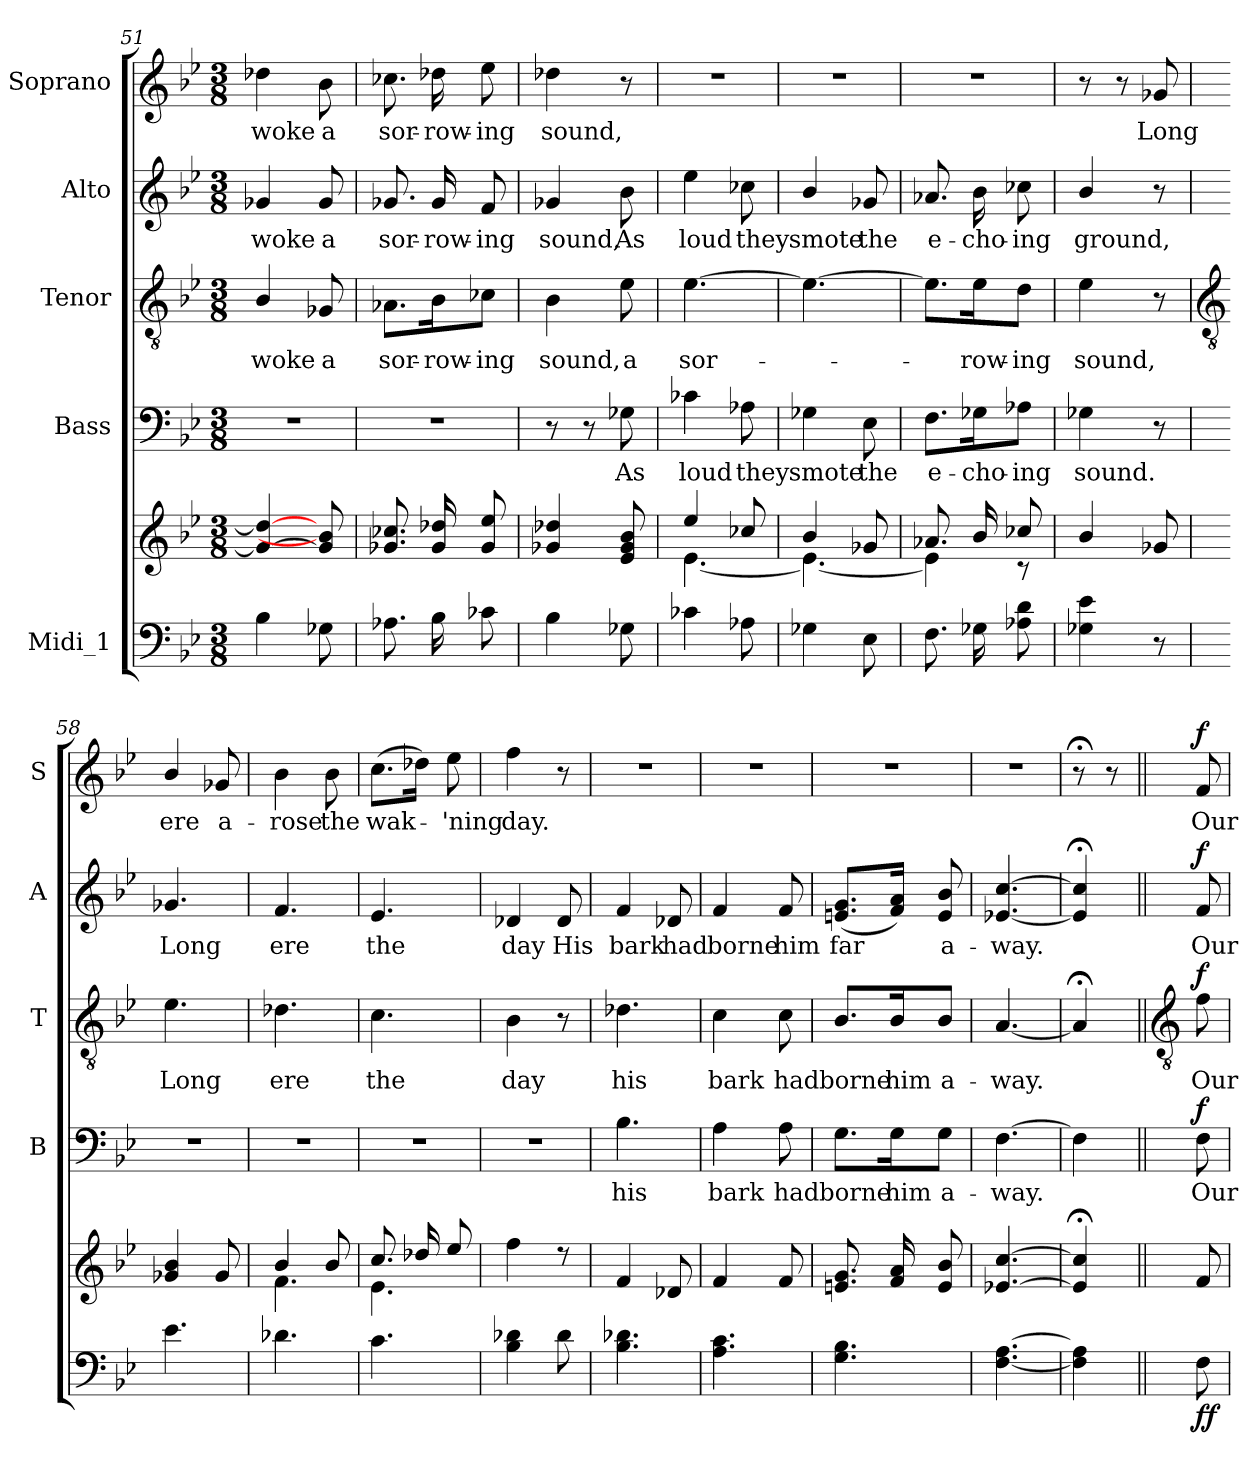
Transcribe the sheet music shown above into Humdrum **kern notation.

**kern	**kern	**dynam	**kern	**text	**dynam	**kern	**text	**dynam	**kern	**text	**dynam	**kern	**text	**dynam
*part5	*part5	*part5	*part4	*part4	*part4	*part3	*part3	*part3	*part2	*part2	*part2	*part1	*part1	*part1
*staff6	*staff5	*staff5/6	*staff4	*staff4	*staff4	*staff3	*staff3	*staff3	*staff2	*staff2	*staff2	*staff1	*staff1	*staff1
*I"Midi_1	*	*	*I"Bass	*	*	*I"Tenor	*	*	*I"Alto	*	*	*I"Soprano	*	*
*	*	*	*I'B	*	*	*I'T	*	*	*I'A	*	*	*I'S	*	*
*clefF4	*clefG2	*	*clefF4	*	*	*clefGv2	*	*	*clefG2	*	*	*clefG2	*	*
*k[b-e-]	*k[b-e-]	*	*k[b-e-]	*	*	*k[b-e-]	*	*	*k[b-e-]	*	*	*k[b-e-]	*	*
*B-:	*B-:	*	*B-:	*	*	*B-:	*	*	*B-:	*	*	*B-:	*	*
*M3/8	*M3/8	*	*M3/8	*	*	*M3/8	*	*	*M3/8	*	*	*M3/8	*	*
=51	=51	=51	=51	=51	=51	=51	=51	=51	=51	=51	=51	=51	=51	=51
*	*^	*	*	*	*	*	*	*	*	*	*	*	*	*
!	!	!LO:N:vis=1	!	!LO:N:vis=1	!	!	!	!LO:LY:b	!	!	!LO:LY:b	!	!	!LO:LY:b	!
4B-\	4g-_ 4dd-_	4.ryy	.	4.r	.	.	4B-/	woke	.	4g-X	woke	.	4dd-X	woke	.
!	!	!	!	!	!	!	!	!LO:LY:b	!	!	!LO:LY:b	!	!	!LO:LY:b	!
8G-X	8g-] 8b-]	.	.	.	.	.	8G-X	a	.	8g-	a	.	8b-	a	.
=52	=52	=52	=52	=52	=52	=52	=52	=52	=52	=52	=52	=52	=52	=52	=52
!	!	!LO:N:vis=1	!	!LO:N:vis=1	!	!	!	!LO:LY:b	!	!	!LO:LY:b	!	!	!LO:LY:b	!
8.A-XL	8.g-X 8.cc-XL	4.ryy	.	4.r	.	.	8.A-X\L	sor-	.	8.g-X	sor-	.	8.cc-X	sor-	.
!	!	!	!	!	!	!	!	!LO:LY:b	!	!	!LO:LY:b	!	!	!LO:LY:b	!
16B-L	16g- 16dd-XL	.	.	.	.	.	16B-\K	-row-	.	16g-	-row-	.	16dd-X	-row-	.
!	!	!	!	!	!	!	!	!LO:LY:b	!	!	!LO:LY:b	!	!	!LO:LY:b	!
8c-XJ	8g- 8ee-J	.	.	.	.	.	8c-X\J	-ing	.	8f	-ing	.	8ee-	-ing	.
=53	=53	=53	=53	=53	=53	=53	=53	=53	=53	=53	=53	=53	=53	=53	=53
!	!	!LO:N:vis=1	!	!	!	!	!	!LO:LY:b	!	!	!LO:LY:b	!	!	!LO:LY:b	!
4B-	4g-X 4dd-X	4.ryy	.	8r	.	.	4B-	sound,	.	4g-X	sound,	.	4dd-X	sound,	.
.	.	.	.	8r	.	.	.	.	.	.	.	.	.	.	.
!	!	!	!	!	!LO:LY:b	!	!	!LO:LY:b	!	!	!LO:LY:b	!	!	!	!
8G-X	8e- 8g- 8b-	.	.	8G-X	As	.	8e-	a	.	8b-	As	.	8r	.	.
=54	=54	=54	=54	=54	=54	=54	=54	=54	=54	=54	=54	=54	=54	=54	=54
!	!	!	!	!	!LO:LY:b	!	!	!LO:LY:b	!	!	!LO:LY:b	!	!LO:N:vis=1	!	!
4c-X	4ee-/	[4.e-\	.	4c-X	loud	.	[4.e-	sor-	.	4ee-	loud	.	4.r	.	.
!	!	!	!	!	!LO:LY:b	!	!	!	!	!	!LO:LY:b	!	!	!	!
8A-X	8cc-X/	.	.	8A-X	they	.	.	.	.	8cc-X	they	.	.	.	.
=55	=55	=55	=55	=55	=55	=55	=55	=55	=55	=55	=55	=55	=55	=55	=55
!	!	!	!	!	!LO:LY:b	!	!	!	!	!	!LO:LY:b	!	!LO:N:vis=1	!	!
4G-X	4b-/	4.e-\_	.	4G-X	smote	.	4.e-_	.	.	4b-/	smote	.	4.r	.	.
!	!	!	!	!	!LO:LY:b	!	!	!	!	!	!LO:LY:b	!	!	!	!
8E-	8g-X	.	.	8E-	the	.	.	.	.	8g-X	the	.	.	.	.
=56	=56	=56	=56	=56	=56	=56	=56	=56	=56	=56	=56	=56	=56	=56	=56
!	!	!	!	!	!LO:LY:b	!	!	!	!	!	!LO:LY:b	!	!LO:N:vis=1	!	!
8.FL	8.a-X/L	4e-\]	.	8.F\L	e-	.	8.e-\L]	.	.	8.a-X	e-	.	4.r	.	.
!	!	!	!	!	!LO:LY:b	!	!	!LO:LY:b	!	!	!LO:LY:b	!	!	!	!
16G-XL	16b-/L	.	.	16G-X\K	-cho-	.	16e-\K	row-	.	16b-	-cho-	.	.	.	.
!	!	!	!	!	!LO:LY:b	!	!	!LO:LY:b	!	!	!LO:LY:b	!	!	!	!
8A-X 8dJ	8cc-X/J	8r	.	8A-X\J	-ing	.	8d\J	-ing	.	8cc-X	-ing	.	.	.	.
=57	=57	=57	=57	=57	=57	=57	=57	=57	=57	=57	=57	=57	=57	=57	=57
!	!	!LO:N:vis=1	!	!	!LO:LY:b	!	!	!LO:LY:b	!	!	!LO:LY:b	!	!	!	!
4G-X 4e-	4b-/	4.ryy	.	4G-X	sound.	.	4e-	sound,	.	4b-/	ground,	.	8r	.	.
.	.	.	.	.	.	.	.	.	.	.	.	.	8r	.	.
!	!	!	!	!	!	!	!	!	!	!	!	!	!	!LO:LY:b	!
8r	8g-X	.	.	8r	.	.	8r	.	.	8r	.	.	8g-X	Long	.
!!LO:LB:g=z
=58	=58	=58	=58	=58	=58	=58	=58	=58	=58	=58	=58	=58	=58	=58	=58
*	*	*	*	*	*	*	*clefGv2	*	*	*	*	*	*	*	*
!	!	!	!	!LO:N:vis=1	!	!	!	!LO:LY:b	!	!	!LO:LY:b	!	!	!LO:LY:b	!
4.e-	4g-X/ 4b-/	4.ryy	.	4.r	.	.	4.e-	Long	.	4.g-X	Long	.	4b-/	ere	.
!	!	!	!	!	!	!	!	!	!	!	!	!	!	!LO:LY:b	!
.	8g-	.	.	.	.	.	.	.	.	.	.	.	8g-X	a-	.
=59	=59	=59	=59	=59	=59	=59	=59	=59	=59	=59	=59	=59	=59	=59	=59
!	!	!	!	!LO:N:vis=1	!	!	!	!LO:LY:b	!	!	!LO:LY:b	!	!	!LO:LY:b	!
4.d-X	4b-/	4.f\	.	4.r	.	.	4.d-X	ere	.	4.f	ere	.	4b-	-rose	.
!	!	!	!	!	!	!	!	!	!	!	!	!	!	!LO:LY:b	!
.	8b-/	.	.	.	.	.	.	.	.	.	.	.	8b-	the	.
=60	=60	=60	=60	=60	=60	=60	=60	=60	=60	=60	=60	=60	=60	=60	=60
!	!	!	!	!LO:N:vis=1	!	!	!	!LO:LY:b	!	!	!LO:LY:b	!	!	!LO:LY:b	!
4.c	8.cc/L	4.e-\	.	4.r	.	.	4.c	the	.	4.e-	the	.	(>8.ccL	wak-	.
.	16dd-X/L	.	.	.	.	.	.	.	.	.	.	.	16dd-XJ)	.	.
!	!	!	!	!	!	!	!	!	!	!	!	!	!	!LO:LY:b	!
.	8ee-/J	.	.	.	.	.	.	.	.	.	.	.	8ee-	'ning	.
=61	=61	=61	=61	=61	=61	=61	=61	=61	=61	=61	=61	=61	=61	=61	=61
!	!	!	!	!LO:N:vis=1	!	!	!	!LO:LY:b	!	!	!LO:LY:b	!	!	!LO:LY:b	!
4B- 4d-X	4ff\	4.ryy	.	4.r	.	.	4B-	day	.	4d-X	day	.	4ff	day.	.
!	!	!	!	!	!	!	!	!	!	!	!LO:LY:b	!	!	!	!
8d-	8r	.	.	.	.	.	8r	.	.	8d-	His	.	8r	.	.
=62	=62	=62	=62	=62	=62	=62	=62	=62	=62	=62	=62	=62	=62	=62	=62
!	!	!LO:N:vis=1	!	!	!LO:LY:b	!	!	!LO:LY:b	!	!	!LO:LY:b	!	!LO:N:vis=1	!	!
4.B- 4.d-X	4f	4.ryy	.	4.B-	his	.	4.d-X	his	.	4f	bark	.	4.r	.	.
!	!	!	!	!	!	!	!	!	!	!	!LO:LY:b	!	!	!	!
.	8d-X	.	.	.	.	.	.	.	.	8d-X	had	.	.	.	.
=63	=63	=63	=63	=63	=63	=63	=63	=63	=63	=63	=63	=63	=63	=63	=63
!	!	!LO:N:vis=1	!	!	!LO:LY:b	!	!	!LO:LY:b	!	!	!LO:LY:b	!	!LO:N:vis=1	!	!
4.A 4.c	4f	4.ryy	.	4A	bark	.	4c	bark	.	4f	borne	.	4.r	.	.
!	!	!	!	!	!LO:LY:b	!	!	!LO:LY:b	!	!	!LO:LY:b	!	!	!	!
.	8f	.	.	8A	had	.	8c	had	.	8f	him	.	.	.	.
=64	=64	=64	=64	=64	=64	=64	=64	=64	=64	=64	=64	=64	=64	=64	=64
!	!	!LO:N:vis=1	!	!	!LO:LY:b	!	!	!LO:LY:b	!	!	!LO:LY:b	!	!LO:N:vis=1	!	!
4.G 4.B-	8.en 8.gL	4.ryy	.	8.G\L	borne	.	8.B-/L	borne	.	(<8.en 8.gL	far	.	4.r	.	.
!	!	!	!	!	!LO:LY:b	!	!	!LO:LY:b	!	!	!	!	!	!	!
.	16f 16aL	.	.	16G\K	him	.	16B-/K	him	.	16f 16aJ)	.	.	.	.	.
!	!	!	!	!	!LO:LY:b	!	!	!LO:LY:b	!	!	!LO:LY:b	!	!	!	!
.	8e 8b-J	.	.	8G\J	a-	.	8B-/J	a-	.	8e 8b-	a-	.	.	.	.
=65	=65	=65	=65	=65	=65	=65	=65	=65	=65	=65	=65	=65	=65	=65	=65
!	!	!LO:N:vis=1	!	!	!LO:LY:b	!	!	!LO:LY:b	!	!	!LO:LY:b	!	!LO:N:vis=1	!	!
[4.F [4.A	[4.e-X [4.cc	4.ryy	.	[4.F	-way.	.	[4.A	-way.	.	[4.e-X [4.cc	-way.	.	4.r	.	.
=66	=66	=66	=66	=66	=66	=66	=66	=66	=66	=66	=66	=66	=66	=66	=66
4F] 4A]	4e-];< 4cc];<	4ryy	.	4F]	.	.	4A;<]	.	.	4e-];< 4cc];<	.	.	8r;<	.	.
.	.	.	.	.	.	.	.	.	.	.	.	.	8r	.	.
*	*v	*v	*	*	*	*	*	*	*	*	*	*	*	*	*
!!LO:LB:g=z
=67||	=67||	=67||	=67||	=67||	=67||	=67||	=67||	=67||	=67||	=67||	=67||	=67||	=67||	=67||
*	*	*	*	*	*	*clefGv2	*	*	*	*	*	*	*	*
!	!	!LO:DY:b=2	!	!LO:LY:b	!	!	!LO:LY:b	!	!	!LO:LY:b	!	!	!LO:LY:b	!
!	!	!LO:DY:n=1:b	!	!	!LO:DY:b	!	!	!LO:DY:b	!	!	!LO:DY:b	!	!	!LO:DY:b
8F	8f	f f	8F	Our	f	8f	Our	f	8f	Our	f	8f	Our	f
=	=	=	=	=	=	=	=	=	=	=	=	=	=	=
*-	*-	*-	*-	*-	*-	*-	*-	*-	*-	*-	*-	*-	*-	*-
